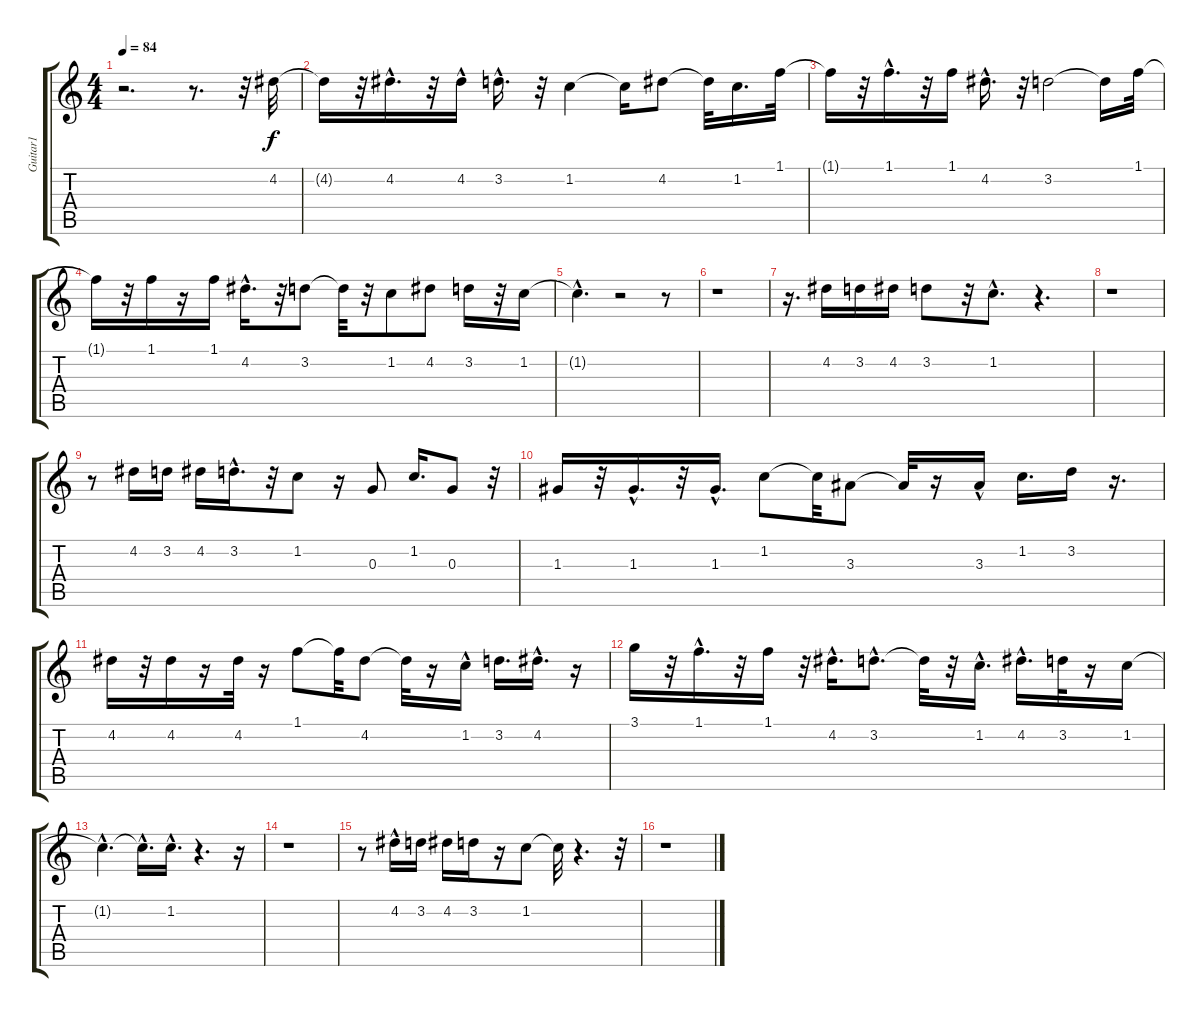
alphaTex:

\track ("Guitar1" "Guitar1") {instrument distortionguitar}
\staff {score tabs}
\tuning (E4 B3 G3 D3 A2 E2) {hide}
\ts (4 4)
\tempo 84
\clef g2
\ks c
r.2{d dy f} r.8{d} r.32 4.2.32 |
4.2{t}.16 r.32 4.2{hac}.16{d} r.32 4.2{hac}.16 3.2{hac}.16{d} r.32 1.2.4 1.2{t}.16 4.2.8 4.2{t}.32 1.2.16{d} 1.1.32 |
1.1{t}.16 r.32 1.1{hac}.16{d} r.32 1.1.16 4.2{hac}.16{d} r.32 3.2.2 3.2{t}.16 1.1.32 |
1.1{t}.16 r.32 1.1.16 r.16 1.1.16 4.2{hac}.16{d} r.32 3.2.8 3.2{t}.32 r.32 1.2.8 4.2.8 3.2.16 r.32 1.2.16 |
1.2{hac t}.4{d} r.2 r.8 |
r.1 |
r.16{d} 4.2.16 3.2.16 4.2.16 3.2.8 r.32 1.2{hac}.8{d} r.4{d} |
r.1 |
r.8 4.2.16 3.2.16 4.2.16 3.2{hac}.16{d} r.32 1.2.8 r.16 0.3.8 1.2.16{d} 0.3.8 r.32 |
1.3.16 r.32 1.3{hac}.16{d} r.32 1.3{hac}.16{d} 1.2.8 1.2{t}.32 3.3.8 3.3{t}.32 r.16 3.3{hac}.16 1.2.16{d} 3.2.16 r.16{d} |
4.2.16 r.32 4.2.16 r.16 4.2.32 r.16 1.1.8 1.1{t}.32 4.2.8 4.2{t}.32 r.16 1.2{hac}.16 3.2.16{d} 4.2{hac}.16{d} r.16 |
3.1.16 r.32 1.1{hac}.16{d} r.32 1.1.16 r.32 4.2{hac}.16{d} 3.2{hac}.8{d} 3.2{t}.32 r.32 1.2{hac}.16{d} 4.2{hac}.16{d} 3.2.32 r.16 1.2.16 |
1.2{hac t}.4{d} 1.2{hac t}.16{d} 1.2{hac}.16{d} r.4{d} r.16 |
r.1 |
r.8 4.2{hac}.16 3.2.16 4.2.16 3.2.16 r.16 1.2.8 1.2{t}.32 r.4{d} r.32 |
r.1
